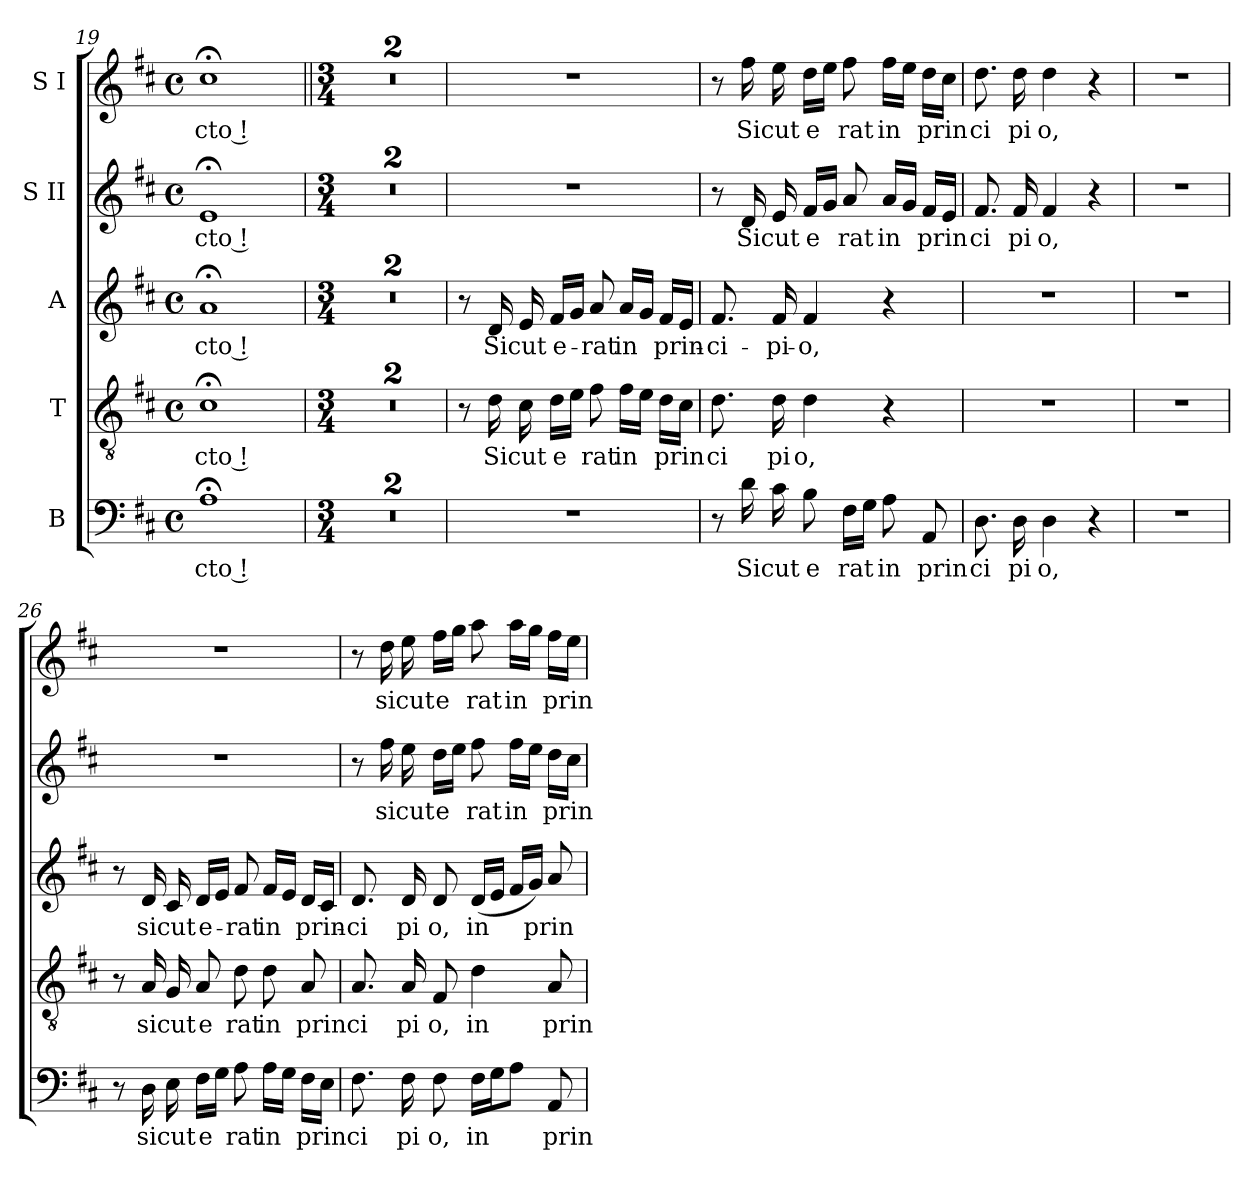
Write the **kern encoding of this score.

**kern	**text	**kern	**text	**kern	**text	**kern	**text	**kern	**text
*part5	*part5	*part4	*part4	*part3	*part3	*part2	*part2	*part1	*part1
*staff5	*staff5	*staff4	*staff4	*staff3	*staff3	*staff2	*staff2	*staff1	*staff1
*I"B	*	*I"T	*	*I"A	*	*I"S II	*	*I"S I	*
*clefF4	*	*clefGv2	*	*clefG2	*	*clefG2	*	*clefG2	*
*k[f#c#]	*	*k[f#c#]	*	*k[f#c#]	*	*k[f#c#]	*	*k[f#c#]	*
*D:	*	*D:	*	*D:	*	*D:	*	*D:	*
*M4/4	*	*M4/4	*	*M4/4	*	*M4/4	*	*M4/4	*
*met(c)	*	*met(c)	*	*met(c)	*	*met(c)	*	*met(c)	*
=19	=19	=19	=19	=19	=19	=19	=19	=19	=19
!	!LO:LY:b:rj	!	!LO:LY:b:rj	!	!LO:LY:b:rj	!	!LO:LY:b:rj	!	!LO:LY:b:rj
1A;<	cto !	1c#;<	cto !	1a;<	cto !	1e;<	cto !	1cc#;<	cto !
=20	=20||	=20	=20||	=20	=20||	=20	=20||	=20||	=20||
*M3/4	*	*M3/4	*	*M3/4	*	*M3/4	*	*M3/4	*
!LO:N:vis=1	!	!LO:N:vis=1	!	!LO:N:vis=1	!	!LO:N:vis=1	!	!LO:N:vis=1	!
2.r	.	2.r	.	2.r	.	2.r	.	2.r	.
=21	=21	=21	=21	=21	=21	=21	=21	=21	=21
!LO:N:vis=1	!	!LO:N:vis=1	!	!LO:N:vis=1	!	!LO:N:vis=1	!	!LO:N:vis=1	!
2.r	.	2.r	.	2.r	.	2.r	.	2.r	.
!!LO:LB:g=z
=22	=22	=22	=22	=22	=22	=22	=22	=22	=22
!LO:N:vis=1	!	!	!	!	!	!LO:N:vis=1	!	!LO:N:vis=1	!
2.r	.	8r	.	8r	.	2.r	.	2.r	.
!	!	!	!LO:LY:b	!	!LO:LY:b	!	!	!	!
.	.	16d\	Sicut	16d/	Sicut	.	.	.	.
.	.	16c#\	.	16e/	.	.	.	.	.
!	!	!	!LO:LY:b:cj	!	!LO:LY:b:cj	!	!	!	!
.	.	16d\L	e	16f#/L	e-	.	.	.	.
.	.	16e\J	.	16g/J	.	.	.	.	.
!	!	!	!LO:LY:b:cj	!	!LO:LY:b:cj	!	!	!	!
.	.	8f#\	rat	8a/	-rat	.	.	.	.
!	!	!	!LO:LY:b:cj	!	!LO:LY:b:cj	!	!	!	!
.	.	16f#\L	in	16a/L	in	.	.	.	.
.	.	16e\J	.	16g/J	.	.	.	.	.
!	!	!	!LO:LY:b	!	!LO:LY:b	!	!	!	!
.	.	16d\L	prin	16f#/L	prin-	.	.	.	.
.	.	16c#\J	.	16e/J	.	.	.	.	.
=23	=23	=23	=23	=23	=23	=23	=23	=23	=23
!	!	!	!LO:LY:b:cj	!	!LO:LY:b:cj	!	!	!	!
8r	.	8.d\	ci	8.f#/	-ci-	8r	.	8r	.
!	!LO:LY:b	!	!	!	!	!	!LO:LY:b	!	!LO:LY:b
16d\	Sicut	.	.	.	.	16d/	Sicut	16ff#\	Sicut
!	!	!	!LO:LY:b:cj	!	!LO:LY:b:cj	!	!	!	!
16c#\	.	16d\	pi	16f#/	-pi-	16e/	.	16ee\	.
!	!LO:LY:b:cj	!	!LO:LY:b:cj	!	!LO:LY:b:cj	!	!LO:LY:b:cj	!	!LO:LY:b:cj
8B\	e	4d\	o,	4f#/	-o,	16f#/L	e	16dd\L	e
.	.	.	.	.	.	16g/J	.	16ee\J	.
!	!LO:LY:b	!	!	!	!	!	!LO:LY:b:cj	!	!LO:LY:b:cj
16F#\L	rat	.	.	.	.	8a/	rat	8ff#\	rat
16G\J	.	.	.	.	.	.	.	.	.
!	!LO:LY:b:cj	!	!	!	!	!	!LO:LY:b:cj	!	!LO:LY:b:cj
8A\	in	4r	.	4r	.	16a/L	in	16ff#\L	in
.	.	.	.	.	.	16g/J	.	16ee\J	.
!	!LO:LY:b:cj	!	!	!	!	!	!LO:LY:b	!	!LO:LY:b
8AA/	prin	.	.	.	.	16f#/L	prin	16dd\L	prin
.	.	.	.	.	.	16e/J	.	16cc#\J	.
=24	=24	=24	=24	=24	=24	=24	=24	=24	=24
!	!LO:LY:b:cj	!LO:N:vis=1	!	!LO:N:vis=1	!	!	!LO:LY:b:cj	!	!LO:LY:b:cj
8.D\	ci	2.r	.	2.r	.	8.f#/	ci	8.dd\	ci
!	!LO:LY:b:cj	!	!	!	!	!	!LO:LY:b:cj	!	!LO:LY:b:cj
16D\	pi	.	.	.	.	16f#/	pi	16dd\	pi
!	!LO:LY:b:cj	!	!	!	!	!	!LO:LY:b:cj	!	!LO:LY:b:cj
4D\	o,	.	.	.	.	4f#/	o,	4dd\	o,
4r	.	.	.	.	.	4r	.	4r	.
=25	=25	=25	=25	=25	=25	=25	=25	=25	=25
!LO:N:vis=1	!	!LO:N:vis=1	!	!LO:N:vis=1	!	!LO:N:vis=1	!	!LO:N:vis=1	!
2.r	.	2.r	.	2.r	.	2.r	.	2.r	.
=26	=26	=26	=26	=26	=26	=26	=26	=26	=26
!	!	!	!	!	!	!LO:N:vis=1	!	!LO:N:vis=1	!
8r	.	8r	.	8r	.	2.r	.	2.r	.
!	!LO:LY:b	!	!LO:LY:b	!	!LO:LY:b	!	!	!	!
16D\	sicut	16A/	sicut	16d/	sicut	.	.	.	.
16E\	.	16G/	.	16c#/	.	.	.	.	.
!	!LO:LY:b:cj	!	!LO:LY:b:cj	!	!LO:LY:b:cj	!	!	!	!
16F#\L	e	8A/	e	16d/L	e-	.	.	.	.
16G\J	.	.	.	16e/J	.	.	.	.	.
!	!LO:LY:b:cj	!	!LO:LY:b:cj	!	!LO:LY:b:cj	!	!	!	!
8A\	rat	8d\	rat	8f#/	-rat	.	.	.	.
!	!LO:LY:b:cj	!	!LO:LY:b:cj	!	!LO:LY:b:cj	!	!	!	!
16A\L	in	8d\	in	16f#/L	in	.	.	.	.
16G\J	.	.	.	16e/J	.	.	.	.	.
!	!LO:LY:b	!	!LO:LY:b:cj	!	!LO:LY:b	!	!	!	!
16F#\L	prin	8A/	prin	16d/L	prin-	.	.	.	.
16E\J	.	.	.	16c#/J	.	.	.	.	.
!!LO:PB:g=z
=27	=27	=27	=27	=27	=27	=27	=27	=27	=27
!	!LO:LY:b:cj	!	!LO:LY:b:cj	!	!LO:LY:b:cj	!	!	!	!
8.F#\	ci	8.A/	ci	8.d/	-ci	8r	.	8r	.
!	!	!	!	!	!	!	!LO:LY:b	!	!LO:LY:b
.	.	.	.	.	.	16ff#\	sicut	16dd\	sicut
!	!LO:LY:b:cj	!	!LO:LY:b:cj	!	!LO:LY:b:cj	!	!	!	!
16F#\	pi	16A/	pi	16d/	pi	16ee\	.	16ee\	.
!	!LO:LY:b:cj	!	!LO:LY:b:cj	!	!LO:LY:b:cj	!	!LO:LY:b:cj	!	!LO:LY:b:cj
8F#\	o,	8F#/	o,	8d/	o,	16dd\L	e	16ff#\L	e
.	.	.	.	.	.	16ee\J	.	16gg\J	.
!	!LO:LY:b:cj	!	!LO:LY:b:cj	!	!LO:LY:b:cj	!	!LO:LY:b:cj	!	!LO:LY:b:cj
16F#\L	in	4d\	in	(<16d/L	in	8ff#\	rat	8aa\	rat
16G\	.	.	.	16e/J	.	.	.	.	.
!	!	!	!	!	!	!	!LO:LY:b:cj	!	!LO:LY:b:cj
8A\J	.	.	.	16f#/L	.	16ff#\L	in	16aa\L	in
!	!	!	!	!	!LO:LY:b	!	!	!	!
.	.	.	.	16g/J)	prin	16ee\J	.	16gg\J	.
!	!LO:LY:b:cj	!	!LO:LY:b:cj	!	!	!	!LO:LY:b	!	!LO:LY:b
8AA/	prin	8A/	prin	8a/	.	16dd\L	prin	16ff#\L	prin
.	.	.	.	.	.	16cc#\J	.	16ee\J	.
=	=	=	=	=	=	=	=	=	=
*-	*-	*-	*-	*-	*-	*-	*-	*-	*-
